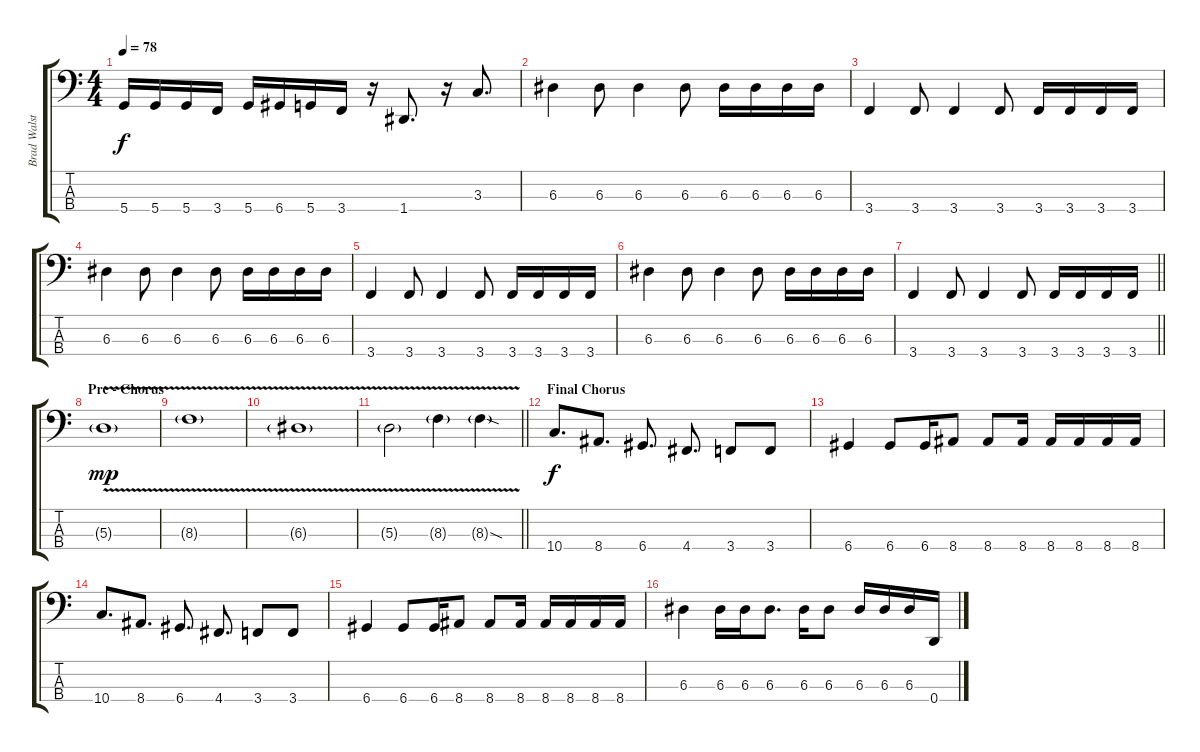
\track ("Brad Walst (Bass Guitar)" "Brad Walst") {instrument electricbassfinger}
\staff {score tabs}
\tuning (G2 D2 A1 D1) {hide}
\ts (4 4)
\tempo 78
\clef f4
\ks c
5.4.16{dy f} 5.4.16 5.4.16 3.4.16 5.4.16 6.4.16 5.4.16 3.4.16 r.16 1.4.8{d} r.16 3.3.8{d} |
6.3.4 6.3.8 6.3.4 6.3.8 6.3.16 6.3.16 6.3.16 6.3.16 |
3.4.4 3.4.8 3.4.4 3.4.8 3.4.16 3.4.16 3.4.16 3.4.16 |
6.3.4 6.3.8 6.3.4 6.3.8 6.3.16 6.3.16 6.3.16 6.3.16 |
3.4.4 3.4.8 3.4.4 3.4.8 3.4.16 3.4.16 3.4.16 3.4.16 |
6.3.4 6.3.8 6.3.4 6.3.8 6.3.16 6.3.16 6.3.16 6.3.16 |
\barLineRight lightlight
3.4.4 3.4.8 3.4.4 3.4.8 3.4.16 3.4.16 3.4.16 3.4.16 |
\section ("" "Pre - Chorus")
5.3{v g}.1{dy mp} |
8.3{v g}.1 |
6.3{v g}.1 |
\barLineRight lightlight
5.3{v g}.2 8.3{v g}.4 8.3{v sod g}.4 |
\section ("" "Final Chorus")
10.4.8{d dy f} 8.4.8{d} 6.4.8{d} 4.4.8{d} 3.4.8 3.4.8 |
6.4.4 6.4.8 6.4.16 8.4.8 8.4.8 8.4.16 8.4.16 8.4.16 8.4.16 8.4.16 |
10.4.8{d} 8.4.8{d} 6.4.8{d} 4.4.8{d} 3.4.8 3.4.8 |
6.4.4 6.4.8 6.4.16 8.4.8 8.4.8 8.4.16 8.4.16 8.4.16 8.4.16 8.4.16 |
6.3.4 6.3.16 6.3.16 6.3.8{d} 6.3.16 6.3.8 6.3.16 6.3.16 6.3.16 0.4.16
